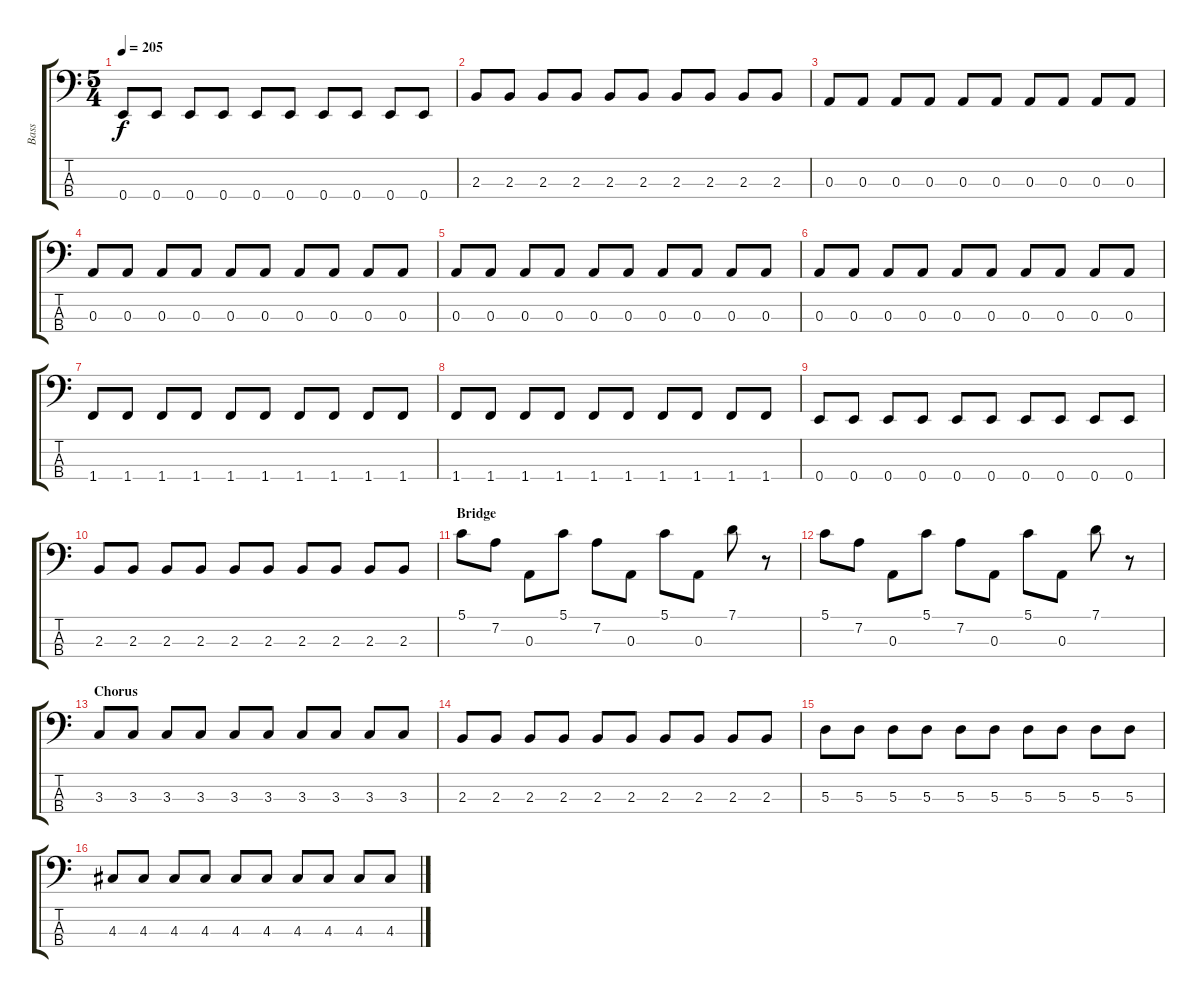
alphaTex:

\track ("Bass" "Bass") {instrument overdrivenguitar}
\staff {score tabs}
\tuning (G2 D2 A1 E1) {hide}
\ts (5 4)
\tempo 205
\clef f4
\ks c
0.4.8{dy f} 0.4.8 0.4.8 0.4.8 0.4.8 0.4.8 0.4.8 0.4.8 0.4.8 0.4.8 |
2.3.8 2.3.8 2.3.8 2.3.8 2.3.8 2.3.8 2.3.8 2.3.8 2.3.8 2.3.8 |
0.3.8 0.3.8 0.3.8 0.3.8 0.3.8 0.3.8 0.3.8 0.3.8 0.3.8 0.3.8 |
0.3.8 0.3.8 0.3.8 0.3.8 0.3.8 0.3.8 0.3.8 0.3.8 0.3.8 0.3.8 |
0.3.8 0.3.8 0.3.8 0.3.8 0.3.8 0.3.8 0.3.8 0.3.8 0.3.8 0.3.8 |
0.3.8 0.3.8 0.3.8 0.3.8 0.3.8 0.3.8 0.3.8 0.3.8 0.3.8 0.3.8 |
1.4.8 1.4.8 1.4.8 1.4.8 1.4.8 1.4.8 1.4.8 1.4.8 1.4.8 1.4.8 |
1.4.8 1.4.8 1.4.8 1.4.8 1.4.8 1.4.8 1.4.8 1.4.8 1.4.8 1.4.8 |
0.4.8 0.4.8 0.4.8 0.4.8 0.4.8 0.4.8 0.4.8 0.4.8 0.4.8 0.4.8 |
2.3.8 2.3.8 2.3.8 2.3.8 2.3.8 2.3.8 2.3.8 2.3.8 2.3.8 2.3.8 |
\section ("" "Bridge")
5.1.8 7.2.8 0.3.8 5.1.8 7.2.8 0.3.8 5.1.8 0.3.8 7.1.8 r.8 |
5.1.8 7.2.8 0.3.8 5.1.8 7.2.8 0.3.8 5.1.8 0.3.8 7.1.8 r.8 |
\section ("" "Chorus")
3.3.8 3.3.8 3.3.8 3.3.8 3.3.8 3.3.8 3.3.8 3.3.8 3.3.8 3.3.8 |
2.3.8 2.3.8 2.3.8 2.3.8 2.3.8 2.3.8 2.3.8 2.3.8 2.3.8 2.3.8 |
5.3.8 5.3.8 5.3.8 5.3.8 5.3.8 5.3.8 5.3.8 5.3.8 5.3.8 5.3.8 |
4.3.8 4.3.8 4.3.8 4.3.8 4.3.8 4.3.8 4.3.8 4.3.8 4.3.8 4.3.8
